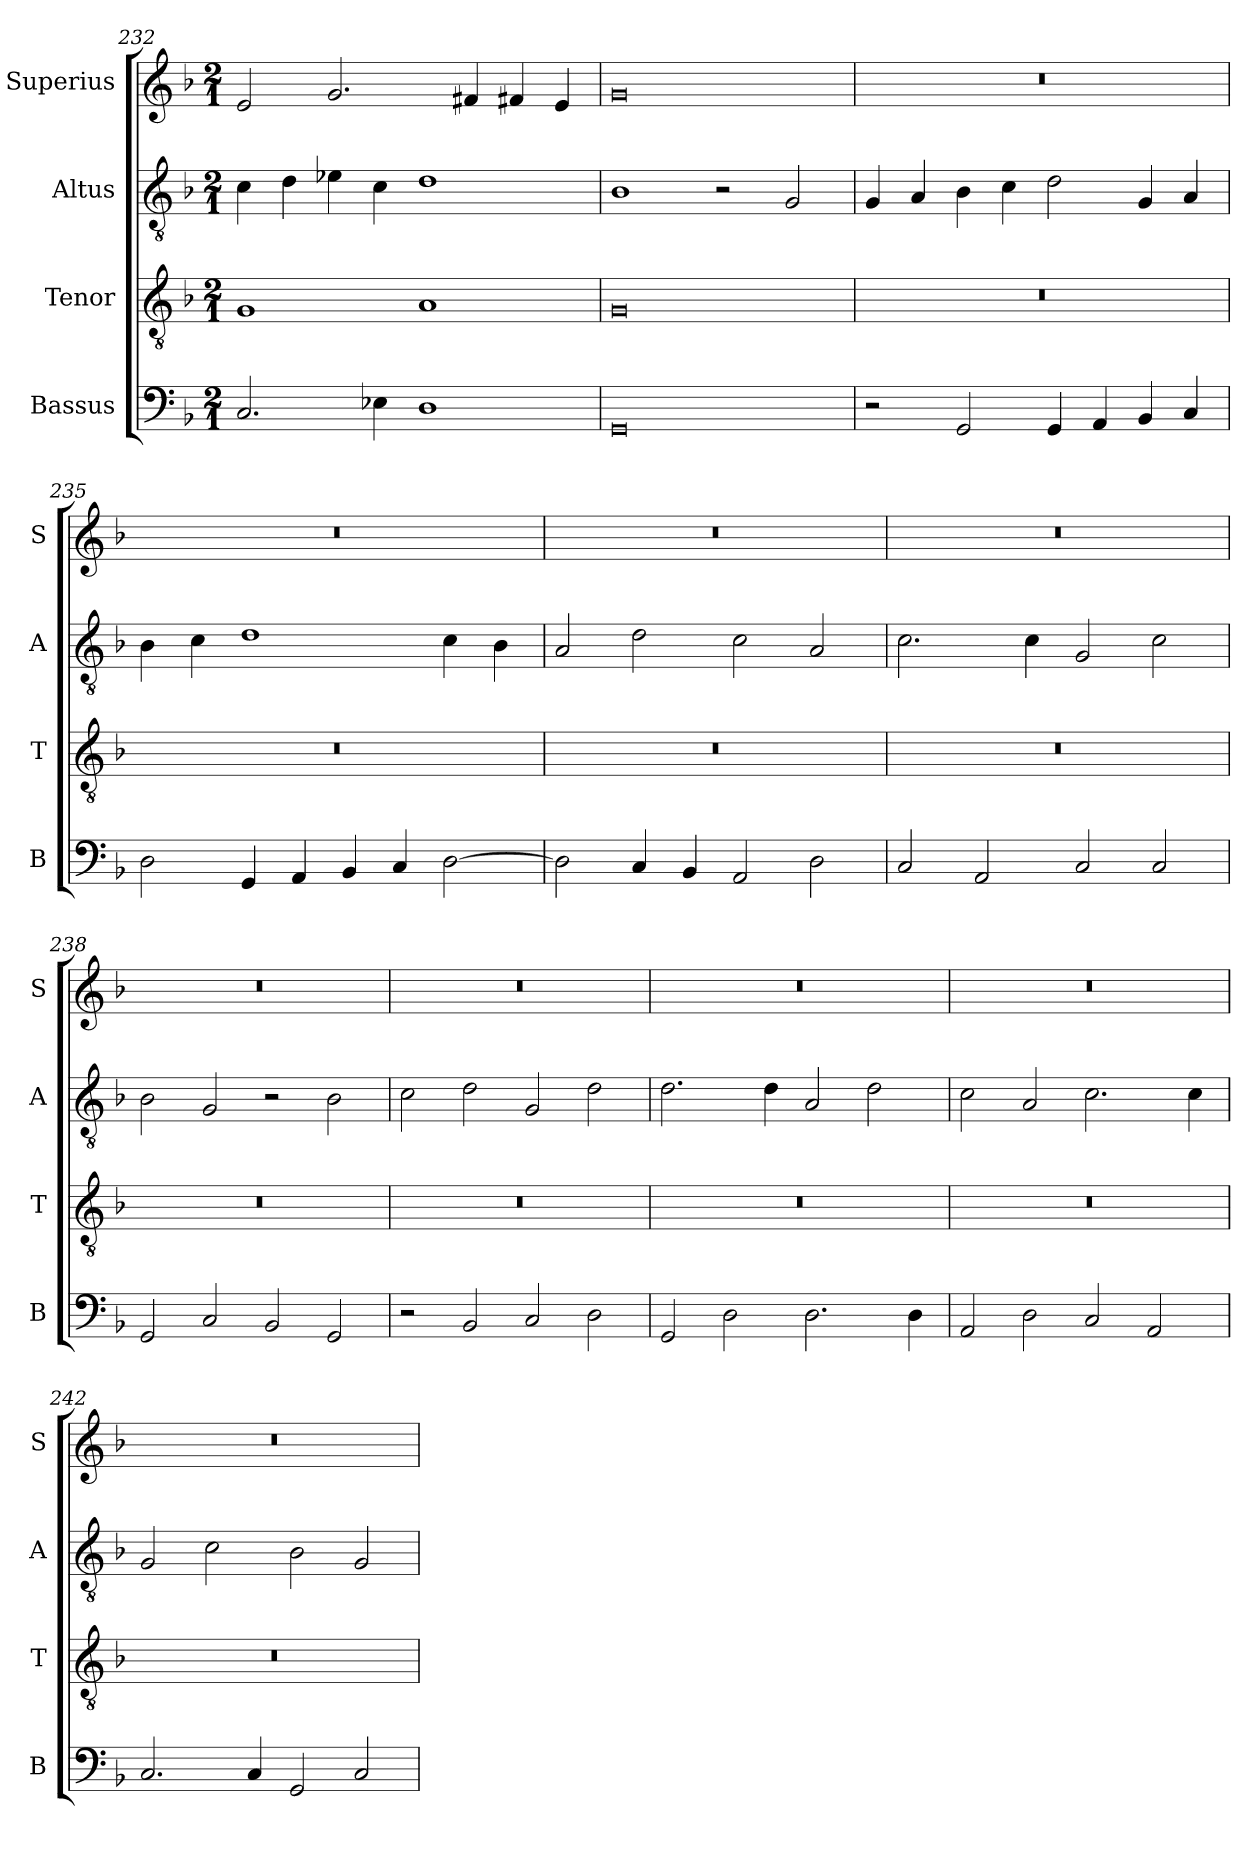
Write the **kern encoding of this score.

**kern	**kern	**kern	**kern
*part4	*part3	*part2	*part1
*staff4	*staff3	*staff2	*staff1
*I"Bassus	*I"Tenor	*I"Altus	*I"Superius
*I'B	*I'T	*I'A	*I'S
*clefF4	*clefGv2	*clefGv2	*clefG2
*k[b-]	*k[b-]	*k[b-]	*k[b-]
*M2/1	*M2/1	*M2/1	*M2/1
=232	=232	=232	=232
2.C/	1G	4c\	2e/
.	.	4d\	.
.	.	4e-X\	2.g/
4E-X\	.	4c\	.
1D	1A	1d	.
.	.	.	4f#X/
.	.	.	4f#X/
.	.	.	4e/
=233	=233	=233	=233
0GG	0G	1B-	0g
.	.	2r	.
.	.	2G/	.
=234	=234	=234	=234
2r	0r	4G/	0r
.	.	4A/	.
2GG/	.	4B-\	.
.	.	4c\	.
4GG/	.	2d\	.
4AA/	.	.	.
4BB-/	.	4G/	.
4C/	.	4A/	.
=235	=235	=235	=235
2D\	0r	4B-\	0r
.	.	4c\	.
4GG/	.	1d	.
4AA/	.	.	.
4BB-/	.	.	.
4C/	.	.	.
[2D\	.	4c\	.
.	.	4B-\	.
=236	=236	=236	=236
2D\]	0r	2A/	0r
4C/	.	2d\	.
4BB-/	.	.	.
2AA/	.	2c\	.
2D\	.	2A/	.
=237	=237	=237	=237
2C/	0r	2.c\	0r
2AA/	.	.	.
.	.	4c\	.
2C/	.	2G/	.
2C/	.	2c\	.
=238	=238	=238	=238
2GG/	0r	2B-\	0r
2C/	.	2G/	.
2BB-/	.	2r	.
2GG/	.	2B-\	.
=239	=239	=239	=239
2r	0r	2c\	0r
2BB-/	.	2d\	.
2C/	.	2G/	.
2D\	.	2d\	.
=240	=240	=240	=240
2GG/	0r	2.d\	0r
2D\	.	.	.
.	.	4d\	.
2.D\	.	2A/	.
.	.	2d\	.
4D\	.	.	.
=241	=241	=241	=241
2AA/	0r	2c\	0r
2D\	.	2A/	.
2C/	.	2.c\	.
2AA/	.	.	.
.	.	4c\	.
=242	=242	=242	=242
2.C/	0r	2G/	0r
.	.	2c\	.
4C/	.	.	.
2GG/	.	2B-\	.
2C/	.	2G/	.
=	=	=	=
*-	*-	*-	*-
